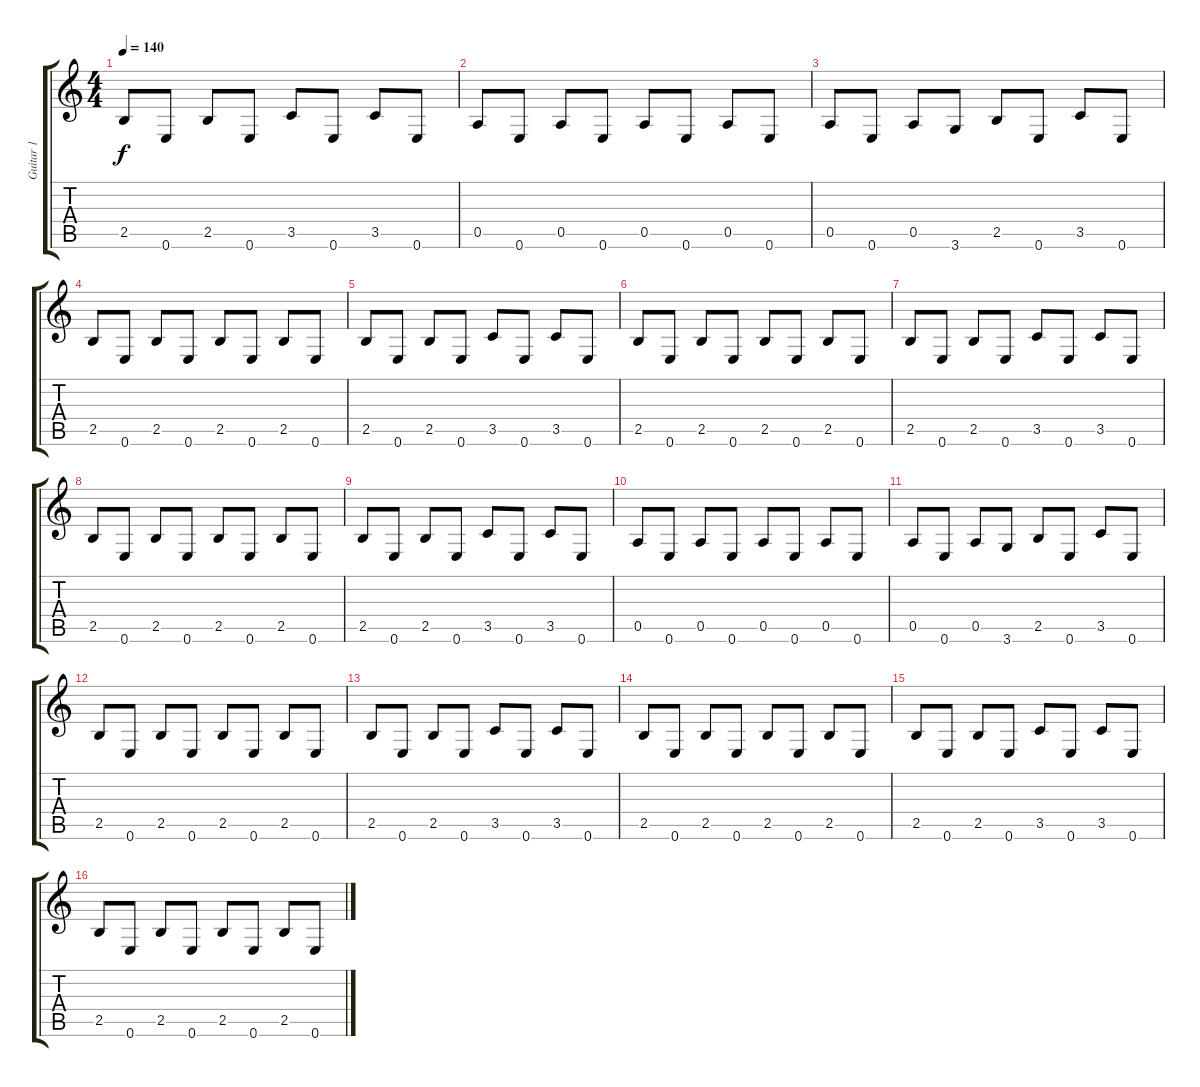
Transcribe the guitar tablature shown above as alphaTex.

\track ("Guitar 1" "Guitar 1") {instrument distortionguitar}
\staff {score tabs}
\tuning (E4 B3 G3 D3 A2 E2) {hide}
\ts (4 4)
\tempo 140
\clef g2
\ks c
2.5.8{dy f} 0.6.8 2.5.8 0.6.8 3.5.8 0.6.8 3.5.8 0.6.8 |
0.5.8 0.6.8 0.5.8 0.6.8 0.5.8 0.6.8 0.5.8 0.6.8 |
0.5.8 0.6.8 0.5.8 3.6.8 2.5.8 0.6.8 3.5.8 0.6.8 |
2.5.8 0.6.8 2.5.8 0.6.8 2.5.8 0.6.8 2.5.8 0.6.8 |
2.5.8 0.6.8 2.5.8 0.6.8 3.5.8 0.6.8 3.5.8 0.6.8 |
2.5.8 0.6.8 2.5.8 0.6.8 2.5.8 0.6.8 2.5.8 0.6.8 |
2.5.8 0.6.8 2.5.8 0.6.8 3.5.8 0.6.8 3.5.8 0.6.8 |
2.5.8 0.6.8 2.5.8 0.6.8 2.5.8 0.6.8 2.5.8 0.6.8 |
2.5.8 0.6.8 2.5.8 0.6.8 3.5.8 0.6.8 3.5.8 0.6.8 |
0.5.8 0.6.8 0.5.8 0.6.8 0.5.8 0.6.8 0.5.8 0.6.8 |
0.5.8 0.6.8 0.5.8 3.6.8 2.5.8 0.6.8 3.5.8 0.6.8 |
2.5.8 0.6.8 2.5.8 0.6.8 2.5.8 0.6.8 2.5.8 0.6.8 |
2.5.8 0.6.8 2.5.8 0.6.8 3.5.8 0.6.8 3.5.8 0.6.8 |
2.5.8 0.6.8 2.5.8 0.6.8 2.5.8 0.6.8 2.5.8 0.6.8 |
2.5.8 0.6.8 2.5.8 0.6.8 3.5.8 0.6.8 3.5.8 0.6.8 |
2.5.8 0.6.8 2.5.8 0.6.8 2.5.8 0.6.8 2.5.8 0.6.8
